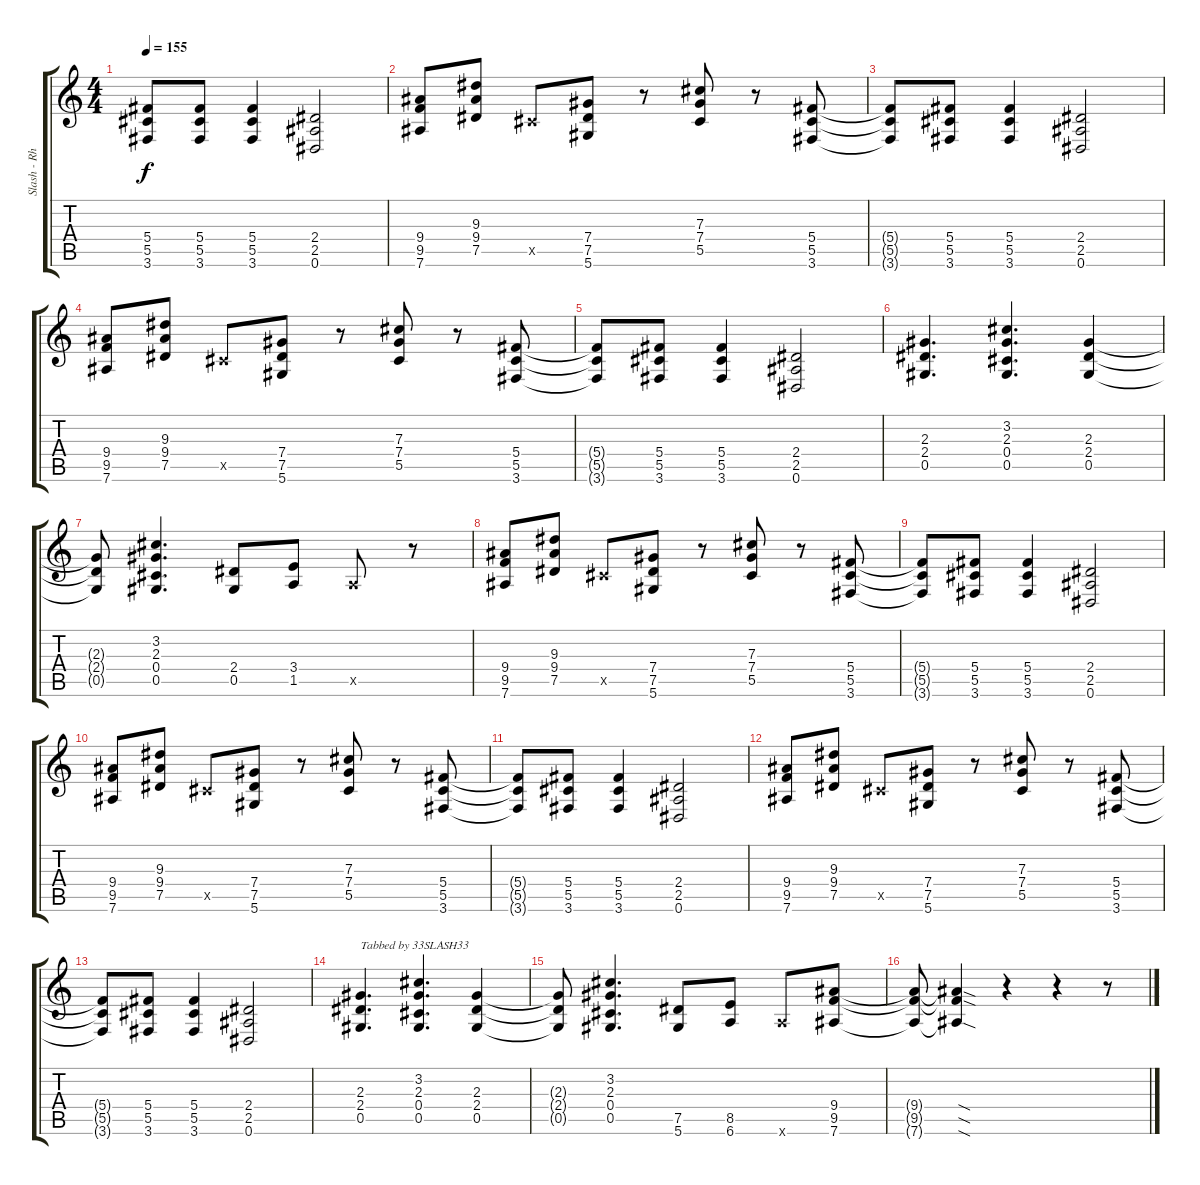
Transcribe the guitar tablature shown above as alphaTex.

\track ("Slash - Rhythm Guitar" "Slash - Rh") {instrument distortionguitar}
\staff {score tabs}
\tuning (Eb4 Bb3 Gb3 Db3 Ab2 Eb2) {hide}
\ts (4 4)
\tempo 155
\clef g2
\ks c
(5.4{t} 5.5{t} 3.6{t}).8{dy f} (5.4 5.5 3.6).8 (5.4 5.5 3.6).4 (2.4 2.5 0.6).2 |
(9.4 9.5 7.6).8 (9.3 9.4 7.5).8 5.5{x}.8 (7.4 7.5 5.6).8 r.8 (7.3 7.4 5.5).8 r.8 (5.4 5.5 3.6).8 |
(5.4{t} 5.5{t} 3.6{t}).8 (5.4 5.5 3.6).8 (5.4 5.5 3.6).4 (2.4 2.5 0.6).2 |
(9.4 9.5 7.6).8 (9.3 9.4 7.5).8 5.5{x}.8 (7.4 7.5 5.6).8 r.8 (7.3 7.4 5.5).8 r.8 (5.4 5.5 3.6).8 |
(5.4{t} 5.5{t} 3.6{t}).8 (5.4 5.5 3.6).8 (5.4 5.5 3.6).4 (2.4 2.5 0.6).2 |
(2.3 2.4 0.5).4{d} (3.2 2.3 0.4 0.5).4{d} (2.3 2.4 0.5).4 |
(2.3{t} 2.4{t} 0.5{t}).8 (3.2 2.3 0.4 0.5).4{d} (2.4 0.5).8 (3.4 1.5).8 1.5{x}.8 r.8 |
(9.4 9.5 7.6).8 (9.3 9.4 7.5).8 5.5{x}.8 (7.4 7.5 5.6).8 r.8 (7.3 7.4 5.5).8 r.8 (5.4 5.5 3.6).8 |
(5.4{t} 5.5{t} 3.6{t}).8 (5.4 5.5 3.6).8 (5.4 5.5 3.6).4 (2.4 2.5 0.6).2 |
(9.4 9.5 7.6).8 (9.3 9.4 7.5).8 5.5{x}.8 (7.4 7.5 5.6).8 r.8 (7.3 7.4 5.5).8 r.8 (5.4 5.5 3.6).8 |
(5.4{t} 5.5{t} 3.6{t}).8 (5.4 5.5 3.6).8 (5.4 5.5 3.6).4 (2.4 2.5 0.6).2 |
(9.4 9.5 7.6).8 (9.3 9.4 7.5).8 5.5{x}.8 (7.4 7.5 5.6).8 r.8 (7.3 7.4 5.5).8 r.8 (5.4 5.5 3.6).8 |
(5.4{t} 5.5{t} 3.6{t}).8 (5.4 5.5 3.6).8 (5.4 5.5 3.6).4 (2.4 2.5 0.6).2 |
(2.3 2.4 0.5).4{d txt "Tabbed by 33SLASH33"} (3.2 2.3 0.4 0.5).4{d} (2.3 2.4 0.5).4 |
(2.3{t} 2.4{t} 0.5{t}).8 (3.2 2.3 0.4 0.5).4{d} (7.5 5.6).8 (8.5 6.6).8 6.6{x}.8 (9.4 9.5 7.6).8 |
(9.4{t} 9.5{t} 7.6{t}).8 (9.4{sod t} 9.5{sod t} 7.6{sod t}).4 r.4 r.4 r.8
